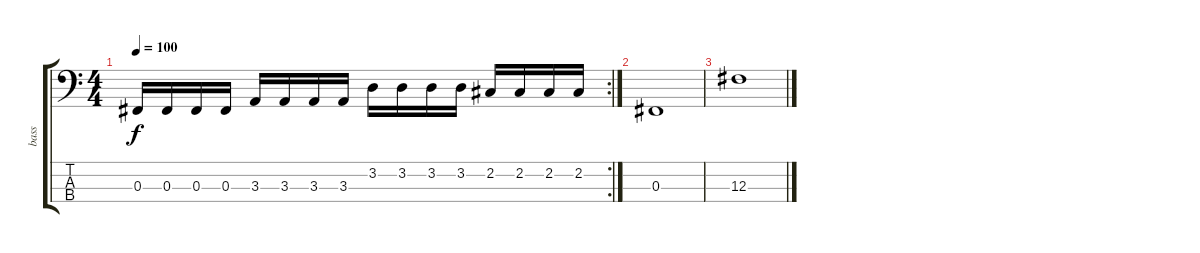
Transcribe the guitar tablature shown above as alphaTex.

\track ("bass" "bass") {instrument electricbassfinger}
\staff {score tabs}
\tuning (E2 B1 Gb1 Db1) {hide}
\rc 2
\ts (4 4)
\tempo 100
\clef f4
\ks c
0.3.16{dy f} 0.3.16 0.3.16 0.3.16 3.3.16 3.3.16 3.3.16 3.3.16 3.2.16 3.2.16 3.2.16 3.2.16 2.2.16 2.2.16 2.2.16 2.2.16 |
0.3.1 |
12.3.1
